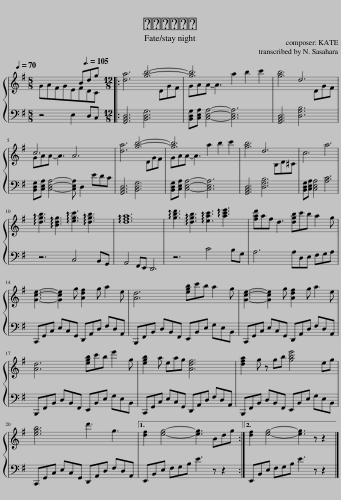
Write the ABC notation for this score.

X:1
%%score { ( 1 2 ) | 3 }
L:1/8
Q:1/4=70
M:8/8
I:linebreak $
K:G
V:1 treble
V:2 treble
V:3 bass
V:1
 GAFGEFDC |:[M:12/8][Q:3/8=105] [da]6 [gb]6- | [gb]6 a2 b2 c'2 | [gb]6 d6 |$ c6 A6 | %5
 [da]6 [gb]6- | [gb]6 a2 b2 c'2 | [gb]6 d6 | c6 a6 |$ !arpeggio![dgb]3 !arpeggio![Bdg]3 !arpeggio![egc']3 !arpeggio![dgb]3 | %10
 !arpeggio![dfa]12 | !arpeggio![gbd']3 !arpeggio![dgb]3 !arpeggio![eac']3 !arpeggio![ac'e']3 | [fad']af d3 [dgb]c'b a2 g |$ [Gce]3- [Gce]2 g [Adf]2 g a2 e | [Ad]6 [egb]c'b a2 g | %15
 [Gce]3- [Gce]2 g [Adf]2 g a2 e |$ [Ad]6 [egb]c'b e'2 g | [egb]2 a eag [Adf]6 | [dfa]2 g z gb [gbe']4 eg |$ [egb]6 d'3 g3 |1 %20
 [df]2 [eg]4- [eg]3 Bdg :|2 [df]2 [eg]4- [eg]3 z z2 |] %22
V:2
 x5 Bdg |:[M:12/8] x9 DGF | GAA- A3 x6 | x9 DGF |$ GAA- A3 x6 | %5
 x9 DGF | GAA- A3 x6 | x9 B,D^C | x12 |$ x12 | %10
 x12 | x12 | x12 |$ x12 | x12 | %15
 x12 |$ x12 | x12 | x12 |$ x12 |1 %20
 x12 :|2 x12 |] %22
V:3
 z4 E,2 D,C, |:[M:12/8] [G,,B,,D,]6 [B,,D,G,]6 | [B,,D,G,][C,E,A,] [C,E,A,]4- [C,E,A,]6 | [G,,B,,D,]6 [D,G,B,]6 |$ [B,,D,G,][C,E,A,] [C,E,A,]4- [C,E,A,] D,2 EDC | %5
 [G,,B,,D,]6 [B,,D,G,]6 | [B,,D,G,][C,E,A,] [C,E,A,]4- [C,E,A,]6 | [G,,B,,D,]6 [D,G,B,]6 | [B,,D,G,][C,E,A,] [C,E,A,]4 [A,C]6 |$ z6 C,4 B,,G,, | %10
 A,,4 F,,E,, D,,6 | z6 C4 B,G, | A,6 A,D,E, F,G,A, |$ C,,G,,C, E,C,G,, D,,A,,D, F,D,A,, | B,,,F,,B,, D,B,,F,, E,,B,,E, G,E,B,, | %15
 C,,G,,C, E,C,G,, D,,A,,D, F,D,A,, |$ B,,,F,,B,, D,B,,F,, E,,B,,E, G,E,B,, | C,,G,,C, E,C,G,, D,,A,,D, F,D,A,, | B,,,F,,B,, D,B,,F,, E,,B,,E, G,E,B,, |$ C,,G,,C, E,C,G,, D,,A,,D, F,D,A,, |1 %20
 E,,B,,E, F,G,B, E3 z z2 :|2 E,,B,,E, F,G,B, E3 z z2 |] %22
